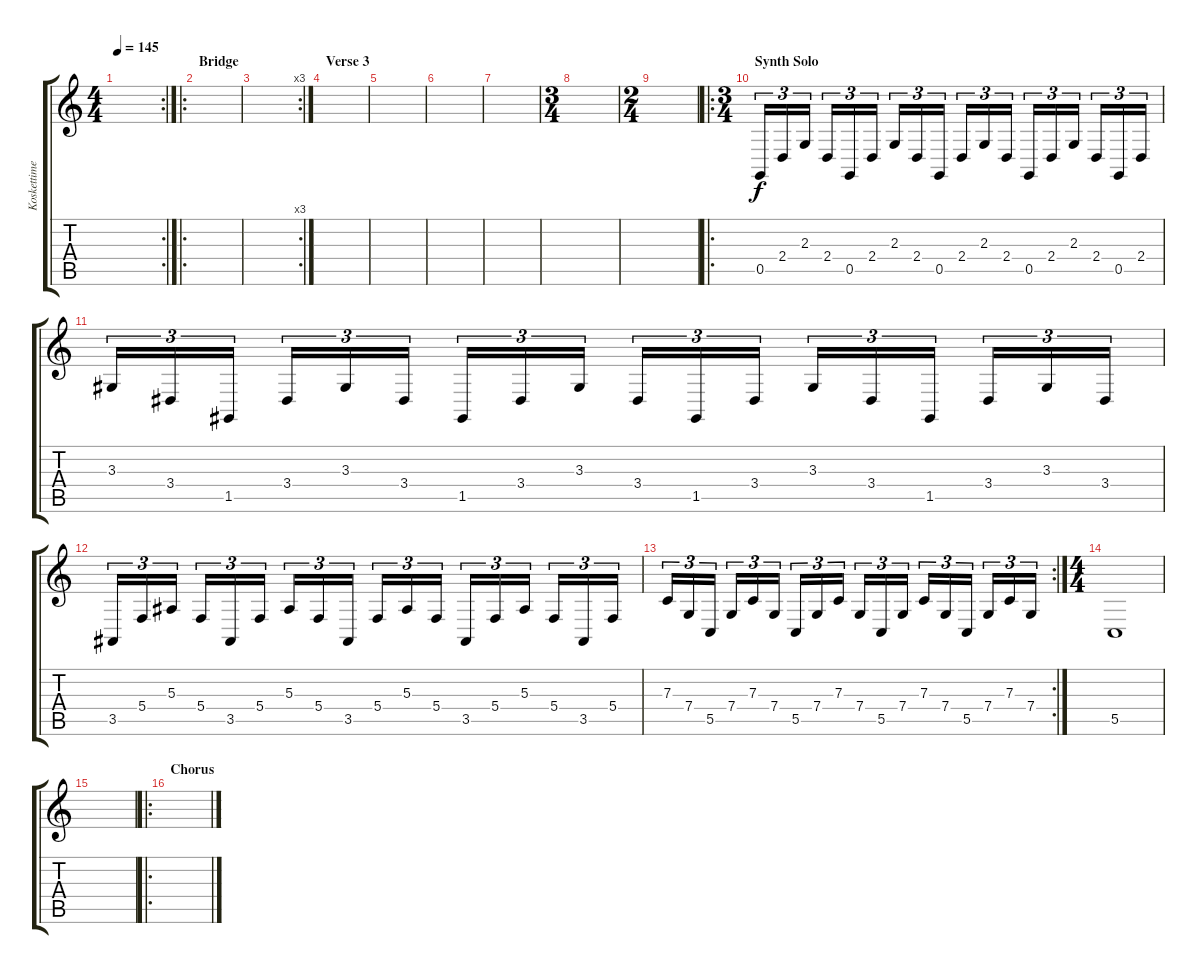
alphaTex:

\track ("Koskettimet 5" "Koskettime") {instrument sitar}
\staff {score tabs}
\tuning (D4 A3 F3 C3 G2 D2) {hide}
\rc 2
\ts (4 4)
\tempo 145
\clef g2
\ks c
|
\ro
\section ("" "Bridge")
|
\rc 3
|
\section ("" "Verse 3")
|
|
|
|
\ts (3 4)
|
\ts (2 4)
|
\ro
\ts (3 4)
\section ("" "Synth Solo")
0.5.16{tu (3 2)} 2.4.16{tu (3 2)} 2.3.16{tu (3 2)} 2.4.16{tu (3 2)} 0.5.16{tu (3 2)} 2.4.16{tu (3 2)} 2.3.16{tu (3 2)} 2.4.16{tu (3 2)} 0.5.16{tu (3 2)} 2.4.16{tu (3 2)} 2.3.16{tu (3 2)} 2.4.16{tu (3 2)} 0.5.16{tu (3 2)} 2.4.16{tu (3 2)} 2.3.16{tu (3 2)} 2.4.16{tu (3 2)} 0.5.16{tu (3 2)} 2.4.16{tu (3 2)} |
3.3.16{tu (3 2)} 3.4.16{tu (3 2)} 1.5.16{tu (3 2)} 3.4.16{tu (3 2)} 3.3.16{tu (3 2)} 3.4.16{tu (3 2)} 1.5.16{tu (3 2)} 3.4.16{tu (3 2)} 3.3.16{tu (3 2)} 3.4.16{tu (3 2)} 1.5.16{tu (3 2)} 3.4.16{tu (3 2)} 3.3.16{tu (3 2)} 3.4.16{tu (3 2)} 1.5.16{tu (3 2)} 3.4.16{tu (3 2)} 3.3.16{tu (3 2)} 3.4.16{tu (3 2)} |
3.5.16{tu (3 2)} 5.4.16{tu (3 2)} 5.3.16{tu (3 2)} 5.4.16{tu (3 2)} 3.5.16{tu (3 2)} 5.4.16{tu (3 2)} 5.3.16{tu (3 2)} 5.4.16{tu (3 2)} 3.5.16{tu (3 2)} 5.4.16{tu (3 2)} 5.3.16{tu (3 2)} 5.4.16{tu (3 2)} 3.5.16{tu (3 2)} 5.4.16{tu (3 2)} 5.3.16{tu (3 2)} 5.4.16{tu (3 2)} 3.5.16{tu (3 2)} 5.4.16{tu (3 2)} |
\rc 2
7.3.16{tu (3 2)} 7.4.16{tu (3 2)} 5.5.16{tu (3 2)} 7.4.16{tu (3 2)} 7.3.16{tu (3 2)} 7.4.16{tu (3 2)} 5.5.16{tu (3 2)} 7.4.16{tu (3 2)} 7.3.16{tu (3 2)} 7.4.16{tu (3 2)} 5.5.16{tu (3 2)} 7.4.16{tu (3 2)} 7.3.16{tu (3 2)} 7.4.16{tu (3 2)} 5.5.16{tu (3 2)} 7.4.16{tu (3 2)} 7.3.16{tu (3 2)} 7.4.16{tu (3 2)} |
\ts (4 4)
5.5.1 |
|
\ro
\section ("" "Chorus")
